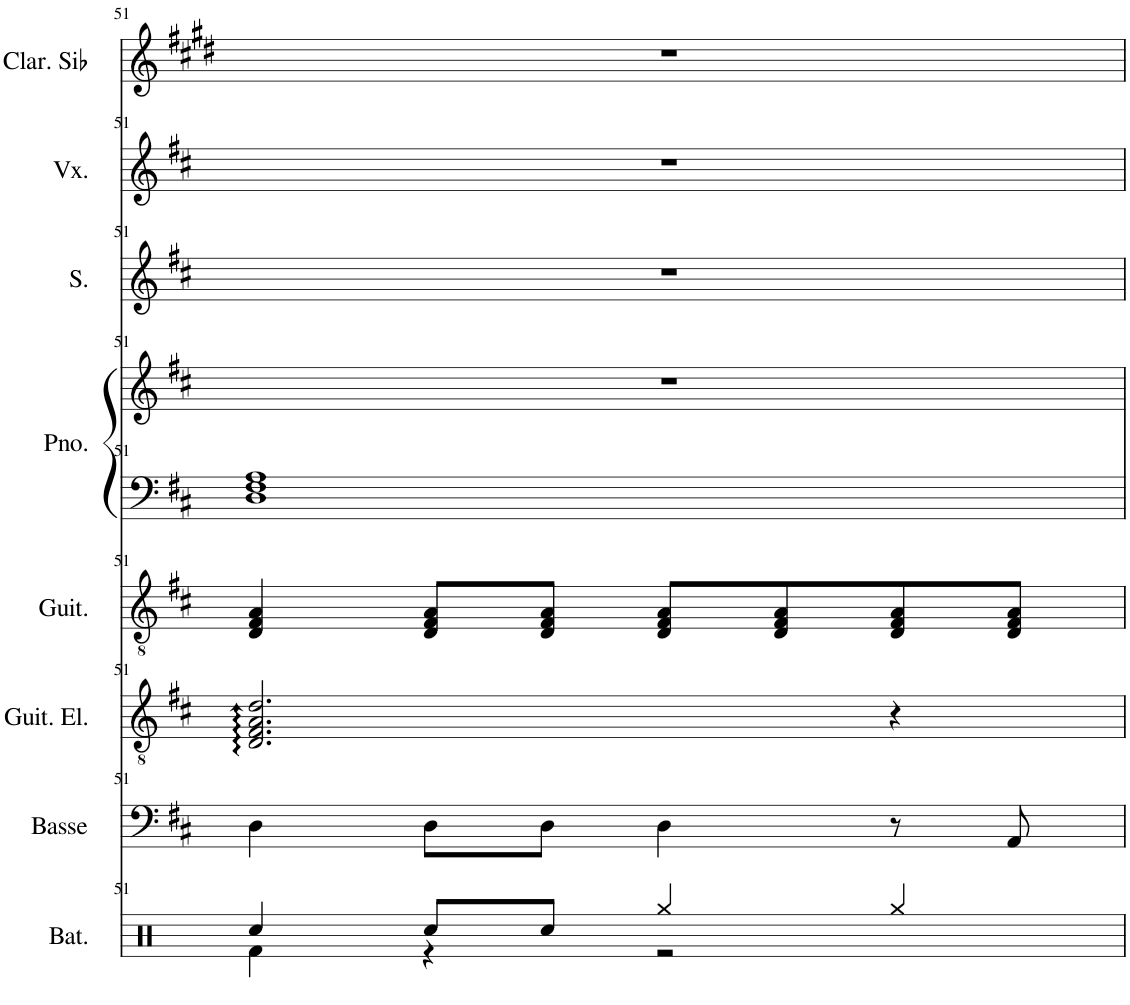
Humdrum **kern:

**kern	**kern	**kern	**kern	**kern	**kern	**kern	**kern	**kern
*part8	*part7	*part6	*part5	*part4	*part4	*part3	*part2	*part1
*staff9	*staff8	*staff7	*staff6	*staff5	*staff4	*staff3	*staff2	*staff1
*I"Batterie	*I"Basse acoustique	*I"Guitare électrique	*I"Guitare acoustique	*I"Piano	*	*I"Soprano	*I"Voix	*I"Clarinette en Sib
*I'Bat.	*I'Basse	*I'Guit. El.	*I'Guit.	*I'Pno.	*	*I'S.	*I'Vx.	*I'Clar. Sib
!!LO:PB:g=z
*clefX	*clefF4	*clefGv2	*clefGv2	*clefF4	*clefG2	*clefG2	*clefG2	*clefG2
*	*Trd7c12	*	*	*	*	*	*	*Trd1c2
*k[]	*k[f#c#]	*k[f#c#]	*k[f#c#]	*k[f#c#]	*k[f#c#]	*k[f#c#]	*k[f#c#]	*k[f#c#g#d#]
*M4/4	*M4/4	*M4/4	*M4/4	*M4/4	*M4/4	*M4/4	*M4/4	*M4/4
=51	=51	=51	=51	=51	=51	=51	=51	=51
*^	*	*	*	*	*	*	*	*
4Rcc/	4Rf\	4D\	2.D/ 2.F#/ 2.A/ 2.d/	4D/ 4F#/ 4A/	1D 1F# 1A	1r	1r	1r	1r
8Rcc/L	4r	8D\L	.	8D/ 8F#/ 8A/L	.	.	.	.	.
8Rcc/J	.	8D\J	.	8D/ 8F#/ 8A/J	.	.	.	.	.
4Rgg/	2r	4D\	.	8D/ 8F#/ 8A/L	.	.	.	.	.
.	.	.	.	8D/ 8F#/ 8A/	.	.	.	.	.
4Rgg/	.	8r	4r	8D/ 8F#/ 8A/	.	.	.	.	.
.	.	8AA/	.	8D/ 8F#/ 8A/J	.	.	.	.	.
*v	*v	*	*	*	*	*	*	*	*
=	=	=	=	=	=	=	=	=
*-	*-	*-	*-	*-	*-	*-	*-	*-
